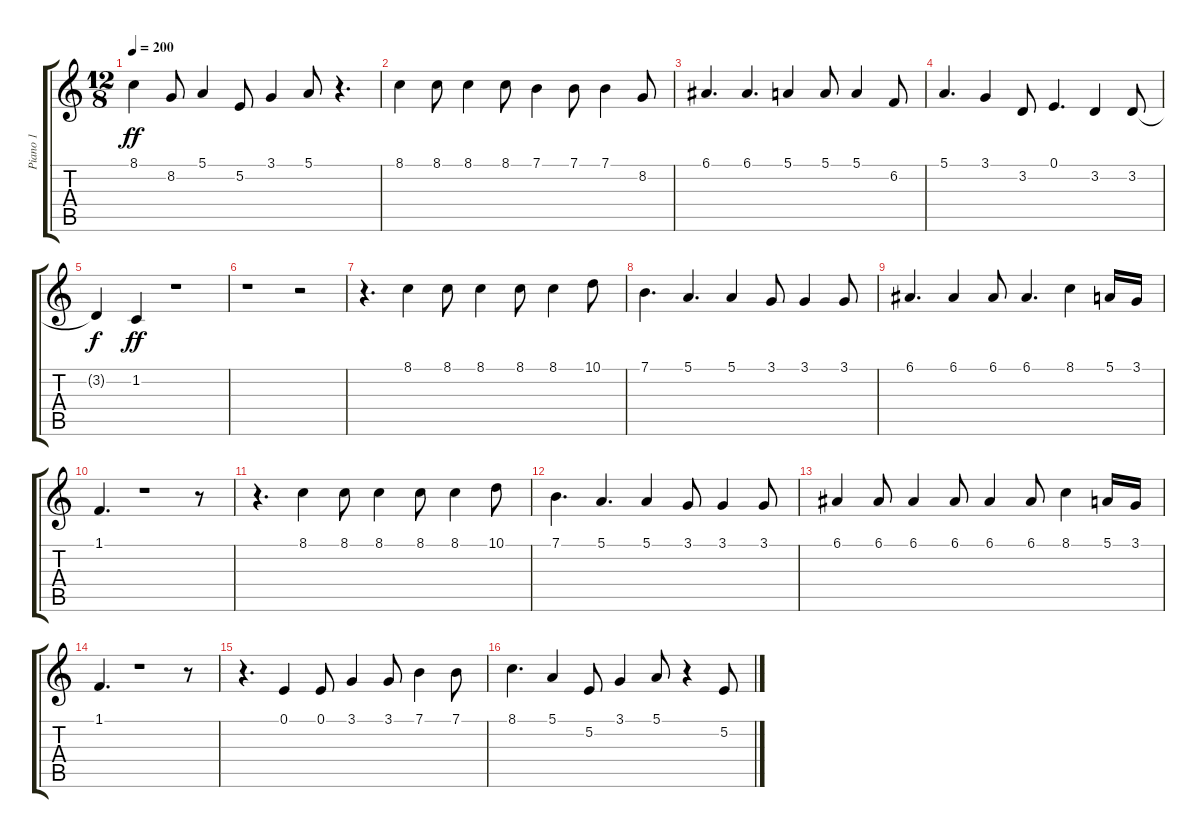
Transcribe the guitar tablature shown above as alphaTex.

\track ("Piano 1" "Piano 1") {instrument acousticgrandpiano}
\staff {score tabs}
\tuning (E4 B3 G3 D3 A2 E2) {hide}
\ts (12 8)
\tempo 200
\clef g2
\ks c
8.1.4{dy ff} 8.2.8 5.1.4 5.2.8 3.1.4 5.1.8 r.4{d} |
8.1.4 8.1.8 8.1.4 8.1.8 7.1.4 7.1.8 7.1.4 8.2.8 |
6.1.4{d} 6.1.4{d} 5.1.4 5.1.8 5.1.4 6.2.8 |
5.1.4{d} 3.1.4 3.2.8 0.1.4{d} 3.2.4 3.2.8 |
3.2{t}.4{dy f} 1.2.4{dy ff} r.1 |
r.1 r.2 |
r.4{d} 8.1.4 8.1.8 8.1.4 8.1.8 8.1.4 10.1.8 |
7.1.4{d} 5.1.4{d} 5.1.4 3.1.8 3.1.4 3.1.8 |
6.1.4{d} 6.1.4 6.1.8 6.1.4{d} 8.1.4 5.1.16 3.1.16 |
1.1.4{d} r.1 r.8 |
r.4{d} 8.1.4 8.1.8 8.1.4 8.1.8 8.1.4 10.1.8 |
7.1.4{d} 5.1.4{d} 5.1.4 3.1.8 3.1.4 3.1.8 |
6.1.4 6.1.8 6.1.4 6.1.8 6.1.4 6.1.8 8.1.4 5.1.16 3.1.16 |
1.1.4{d} r.1 r.8 |
r.4{d} 0.1.4 0.1.8 3.1.4 3.1.8 7.1.4 7.1.8 |
8.1.4{d} 5.1.4 5.2.8 3.1.4 5.1.8 r.4 5.2.8
